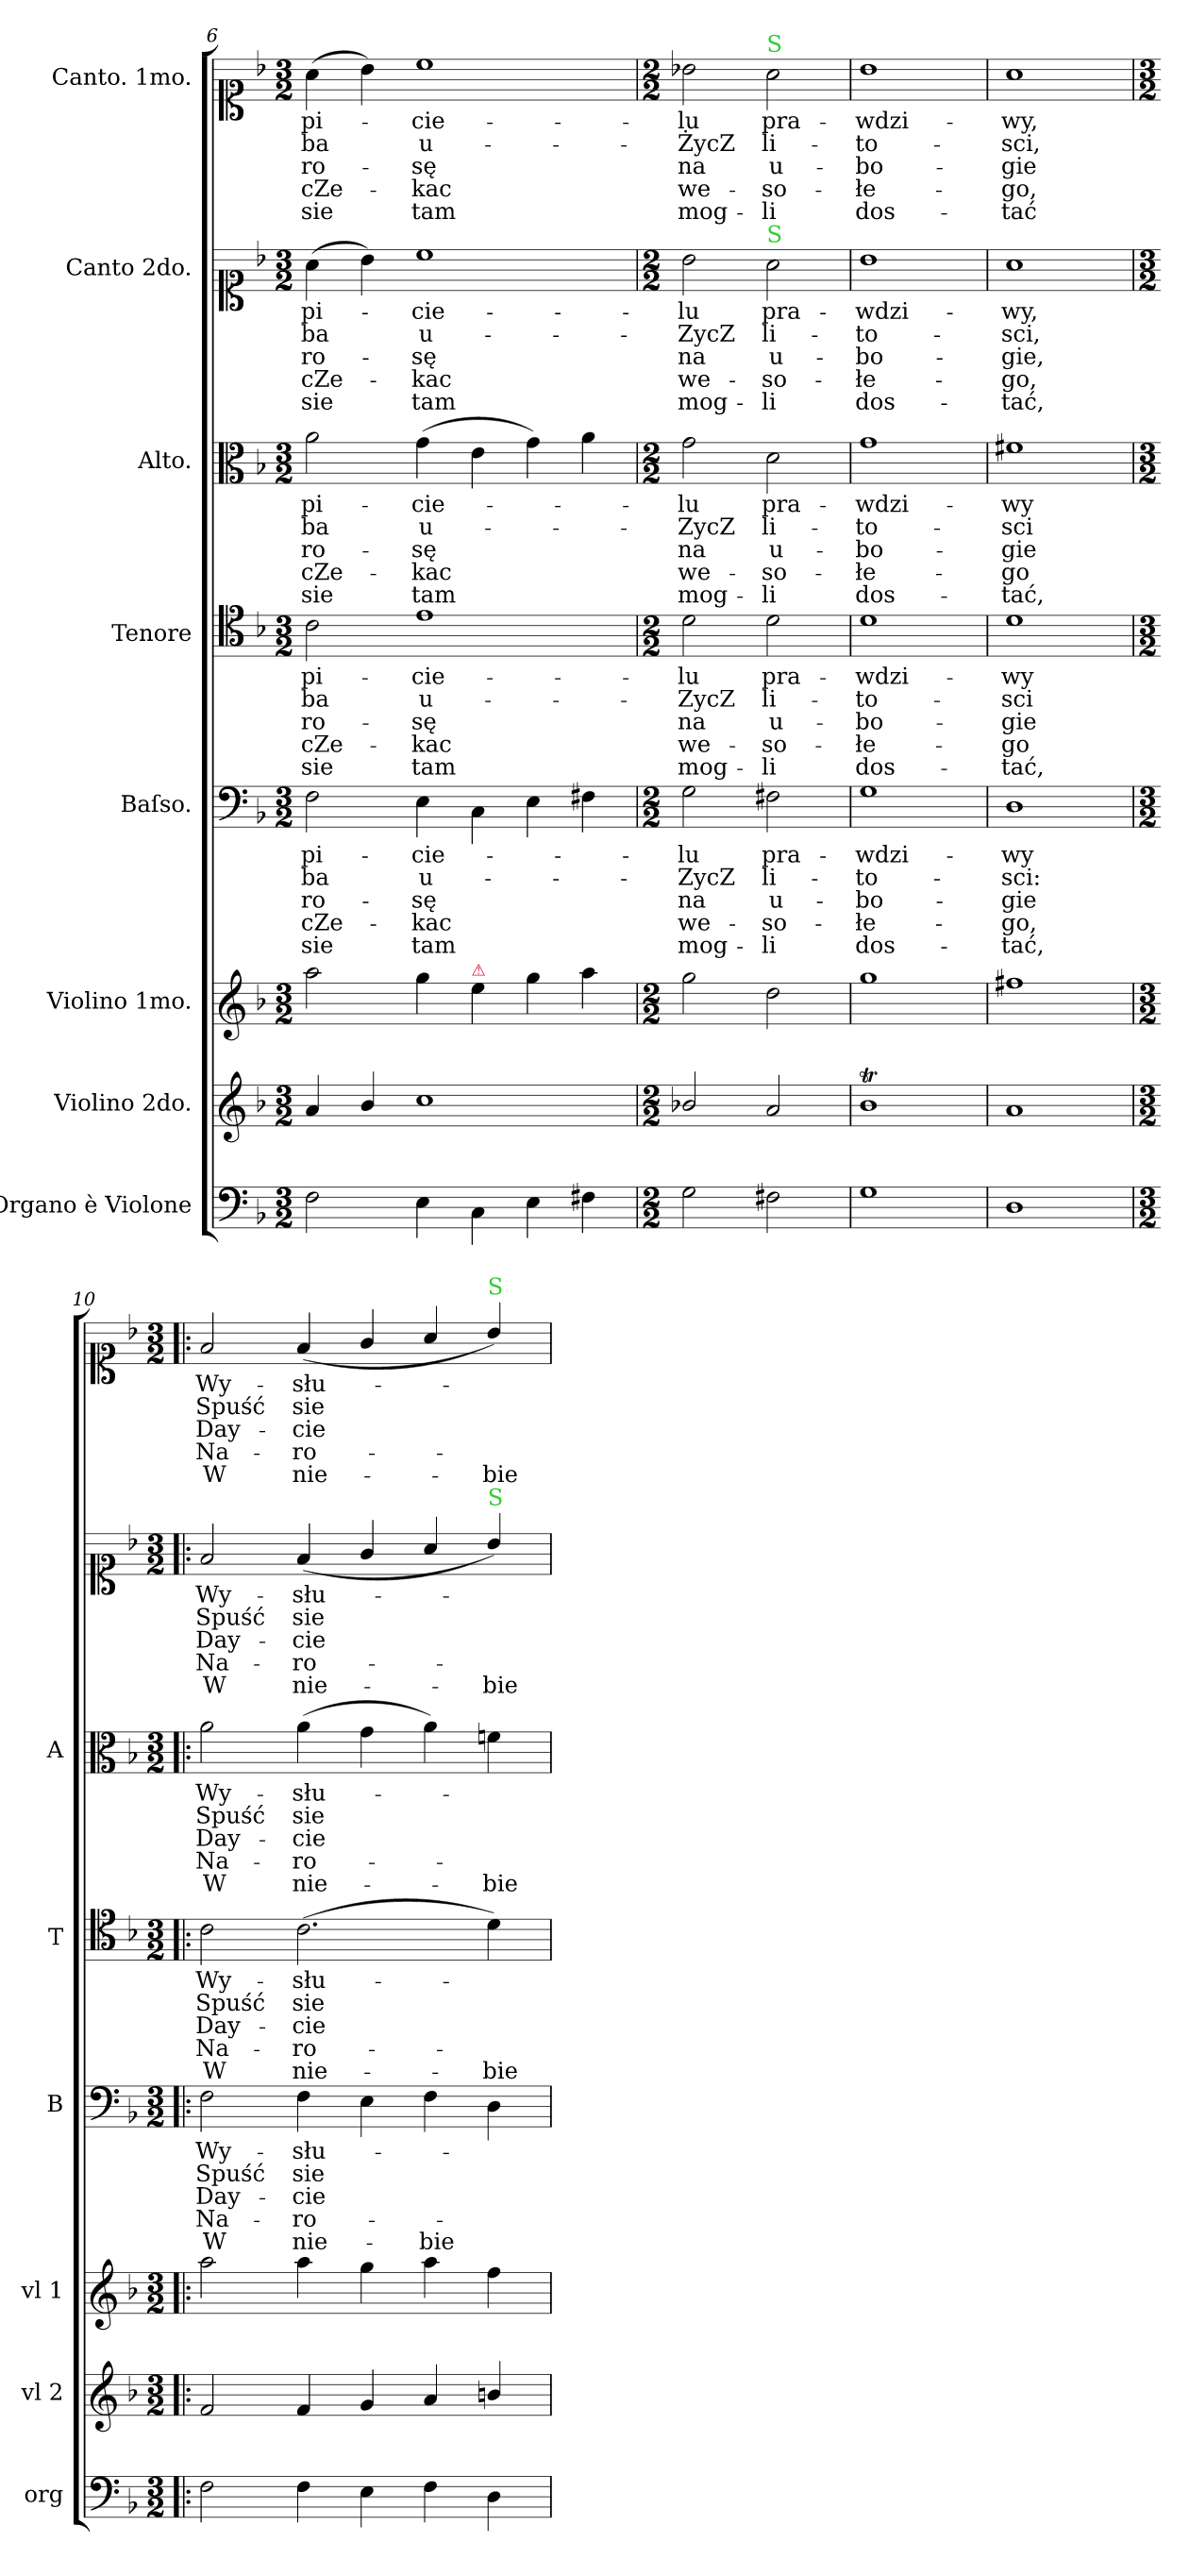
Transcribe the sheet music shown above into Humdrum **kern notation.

**kern	**kern	**kern	**kern	**text	**text	**text	**text	**text	**kern	**text	**text	**text	**text	**text	**kern	**text	**text	**text	**text	**text	**kern	**text	**text	**text	**text	**text	**kern	**text	**text	**text	**text	**text
*part8	*part7	*part6	*part5	*part5	*part5	*part5	*part5	*part5	*part4	*part4	*part4	*part4	*part4	*part4	*part3	*part3	*part3	*part3	*part3	*part3	*part2	*part2	*part2	*part2	*part2	*part2	*part1	*part1	*part1	*part1	*part1	*part1
*staff8	*staff7	*staff6	*staff5	*staff5	*staff5	*staff5	*staff5	*staff5	*staff4	*staff4	*staff4	*staff4	*staff4	*staff4	*staff3	*staff3	*staff3	*staff3	*staff3	*staff3	*staff2	*staff2	*staff2	*staff2	*staff2	*staff2	*staff1	*staff1	*staff1	*staff1	*staff1	*staff1
*I"Organo è Violone	*I"Violino 2do.	*I"Violino 1mo.	*I"Baſso.	*	*	*	*	*	*I"Tenore	*	*	*	*	*	*I"Alto.	*	*	*	*	*	*I"Canto 2do.	*	*	*	*	*	*I"Canto. 1mo.	*	*	*	*	*
*I'org	*I'vl 2	*I'vl 1	*I'B	*	*	*	*	*	*I'T	*	*	*	*	*	*I'A	*	*	*	*	*	*	*	*	*	*	*	*	*	*	*	*	*
*clefF4	*clefG2	*clefG2	*clefF4	*	*	*	*	*	*clefC4	*	*	*	*	*	*clefC3	*	*	*	*	*	*clefC1	*	*	*	*	*	*clefC1	*	*	*	*	*
*k[b-]	*k[b-]	*k[b-]	*k[b-]	*	*	*	*	*	*k[b-]	*	*	*	*	*	*k[b-]	*	*	*	*	*	*k[b-]	*	*	*	*	*	*k[b-]	*	*	*	*	*
*M3/2	*M3/2	*M3/2	*M3/2	*	*	*	*	*	*M3/2	*	*	*	*	*	*M3/2	*	*	*	*	*	*M3/2	*	*	*	*	*	*M3/2	*	*	*	*	*
=6	=6	=6	=6	=6	=6	=6	=6	=6	=6	=6	=6	=6	=6	=6	=6	=6	=6	=6	=6	=6	=6	=6	=6	=6	=6	=6	=6	=6	=6	=6	=6	=6
2F\	4a/	2aa\	2F\	-pi-	-ba	ro-	-cZe-	sie	2c\	-pi-	-ba	ro-	-cZe-	sie	2a\	-pi-	-ba	ro-	-cZe-	sie	(4a\	-pi-	-ba	ro-	-cZe-	sie	(4a\	-pi-	-ba	ro-	-cZe-	sie
.	4b-/	.	.	.	.	.	.	.	.	.	.	.	.	.	.	.	.	.	.	.	4b-\)	.	.	.	.	.	4b-\)	.	.	.	.	.
4E\	1cc\	4gg\	4E\	-cie-	u-	-sę	-kac	tam	1e\	-cie-	u-	-sę	-kac	tam	(4g\	-cie-	u-	-sę	-kac	tam	1cc\	-cie-	u-	-sę	-kac	tam	1cc\	-cie-	u-	-sę	-kac	tam
!	!	!LO:TX:a:color=crimson:t=⚠	!	!	!	!	!	!	!	!	!	!	!	!	!	!	!	!	!	!	!	!	!	!	!	!	!	!	!	!	!	!
4C\	.	4ee\	4C\	.	.	.	.	.	.	.	.	.	.	.	4e\	.	.	.	.	.	.	.	.	.	.	.	.	.	.	.	.	.
4E\	.	4gg\	4E\	.	.	.	.	.	.	.	.	.	.	.	4g\)	.	.	.	.	.	.	.	.	.	.	.	.	.	.	.	.	.
4F#X\	.	4aa\	4F#X\	.	.	.	.	.	.	.	.	.	.	.	4a\	.	.	.	.	.	.	.	.	.	.	.	.	.	.	.	.	.
=7	=7	=7	=7	=7	=7	=7	=7	=7	=7	=7	=7	=7	=7	=7	=7	=7	=7	=7	=7	=7	=7	=7	=7	=7	=7	=7	=7	=7	=7	=7	=7	=7
*M2/2	*M2/2	*M2/2	*M2/2	*	*	*	*	*	*M2/2	*	*	*	*	*	*M2/2	*	*	*	*	*	*M2/2	*	*	*	*	*	*M2/2	*	*	*	*	*
2G\	2b-X/	2gg\	2G\	-lu	ZycZ	na	we-	mog-	2d\	-lu	ZycZ	na	we-	mog-	2g\	-lu	ZycZ	na	we-	mog-	2b-\	-lu	ZycZ	na	we-	mog-	2b-X\	-lu	ŻycZ	na	we-	mog-
!	!	!	!	!	!	!	!	!	!	!	!	!	!	!	!	!	!	!	!	!	!	!	!	!	!	!	!LO:TX:a:color=limegreen:t=S	!	!	!	!	!
!	!	!	!	!	!	!	!	!	!	!	!	!	!	!	!	!	!	!	!	!	!LO:TX:a:color=limegreen:t=S	!	!	!	!	!	!	!	!	!	!	!
2F#X\	2a/	2dd\	2F#X\	pra-	li-	u-	-so-	-li	2d\	pra-	li-	u-	-so-	-li	2d\	pra-	li-	u-	-so-	-li	2a\	pra-	li-	u-	-so-	-li	2a\	pra-	li-	u-	-so-	-li
=8	=8	=8	=8	=8	=8	=8	=8	=8	=8	=8	=8	=8	=8	=8	=8	=8	=8	=8	=8	=8	=8	=8	=8	=8	=8	=8	=8	=8	=8	=8	=8	=8
1G\	1b-T\	1gg\	1G\	-wdzi-	-to-	-bo-	-łe-	dos-	1d\	-wdzi-	-to-	-bo-	-łe-	dos-	1g\	-wdzi-	-to-	-bo-	-łe-	dos-	1b-\	-wdzi-	-to-	-bo-	-łe-	dos-	1b-\	-wdzi-	-to-	-bo-	-łe-	dos-
=9	=9	=9	=9	=9	=9	=9	=9	=9	=9	=9	=9	=9	=9	=9	=9	=9	=9	=9	=9	=9	=9	=9	=9	=9	=9	=9	=9	=9	=9	=9	=9	=9
1D\	1a/	1ff#X\	1D\	-wy	-sci:	-gie	-go,	-tać,	1d\	-wy	-sci	-gie	-go	-tać,	1f#X\	-wy	-sci	-gie	-go	-tać,	1a\	-wy,	-sci,	-gie,	-go,	-tać,	1a\	-wy,	-sci,	-gie	-go,	-tać
=10!|:	=10!|:	=10!|:	=10!|:	=10!|:	=10!|:	=10!|:	=10!|:	=10!|:	=10!|:	=10!|:	=10!|:	=10!|:	=10!|:	=10!|:	=10!|:	=10!|:	=10!|:	=10!|:	=10!|:	=10!|:	=10!|:	=10!|:	=10!|:	=10!|:	=10!|:	=10!|:	=10!|:	=10!|:	=10!|:	=10!|:	=10!|:	=10!|:
*M3/2	*M3/2	*M3/2	*M3/2	*	*	*	*	*	*M3/2	*	*	*	*	*	*M3/2	*	*	*	*	*	*M3/2	*	*	*	*	*	*M3/2	*	*	*	*	*
2F\	2f/	2aa\	2F\	Wy-	Spuść	Day-	Na-	W	2c\	Wy-	Spuść	Day-	Na-	W	2a\	Wy-	Spuść	Day-	Na-	W	2f/	Wy-	Spuść	Day-	Na-	W	2f/	Wy-	Spuść	Day-	Na-	W
4F\	4f/	4aa\	4F\	-słu-	sie	-cie	-ro-	nie-	(2.c\	-słu-	sie	-cie	-ro-	nie-	(4a\	-słu-	sie	-cie	-ro-	nie-	(4f/	-słu-	sie	-cie	-ro-	nie-	(4f/	-słu-	sie	-cie	-ro-	nie-
4E\	4g/	4gg\	4E\	.	.	.	.	.	.	.	.	.	.	.	4g\	.	.	.	.	.	4g/	.	.	.	.	.	4g/	.	.	.	.	.
4F\	4a/	4aa\	4F\	.	.	.	.	-bie	.	.	.	.	.	.	4a\)	.	.	.	.	.	4a/	.	.	.	.	.	4a/	.	.	.	.	.
!	!	!	!	!	!	!	!	!	!	!	!	!	!	!	!	!	!	!	!	!	!	!	!	!	!	!	!LO:TX:a:color=limegreen:t=S	!	!	!	!	!
!	!	!	!	!	!	!	!	!	!	!	!	!	!	!	!	!	!	!	!	!	!LO:TX:a:color=limegreen:t=S	!	!	!	!	!	!	!	!	!	!	!
4D\	4bn/	4ff\	4D\	.	.	.	.	.	4d\)	.	.	.	.	-bie	4fn\	.	.	.	.	-bie	4b-/)	.	.	.	.	-bie	4b-/)	.	.	.	.	-bie
=	=	=	=	=	=	=	=	=	=	=	=	=	=	=	=	=	=	=	=	=	=	=	=	=	=	=	=	=	=	=	=	=
*-	*-	*-	*-	*-	*-	*-	*-	*-	*-	*-	*-	*-	*-	*-	*-	*-	*-	*-	*-	*-	*-	*-	*-	*-	*-	*-	*-	*-	*-	*-	*-	*-
